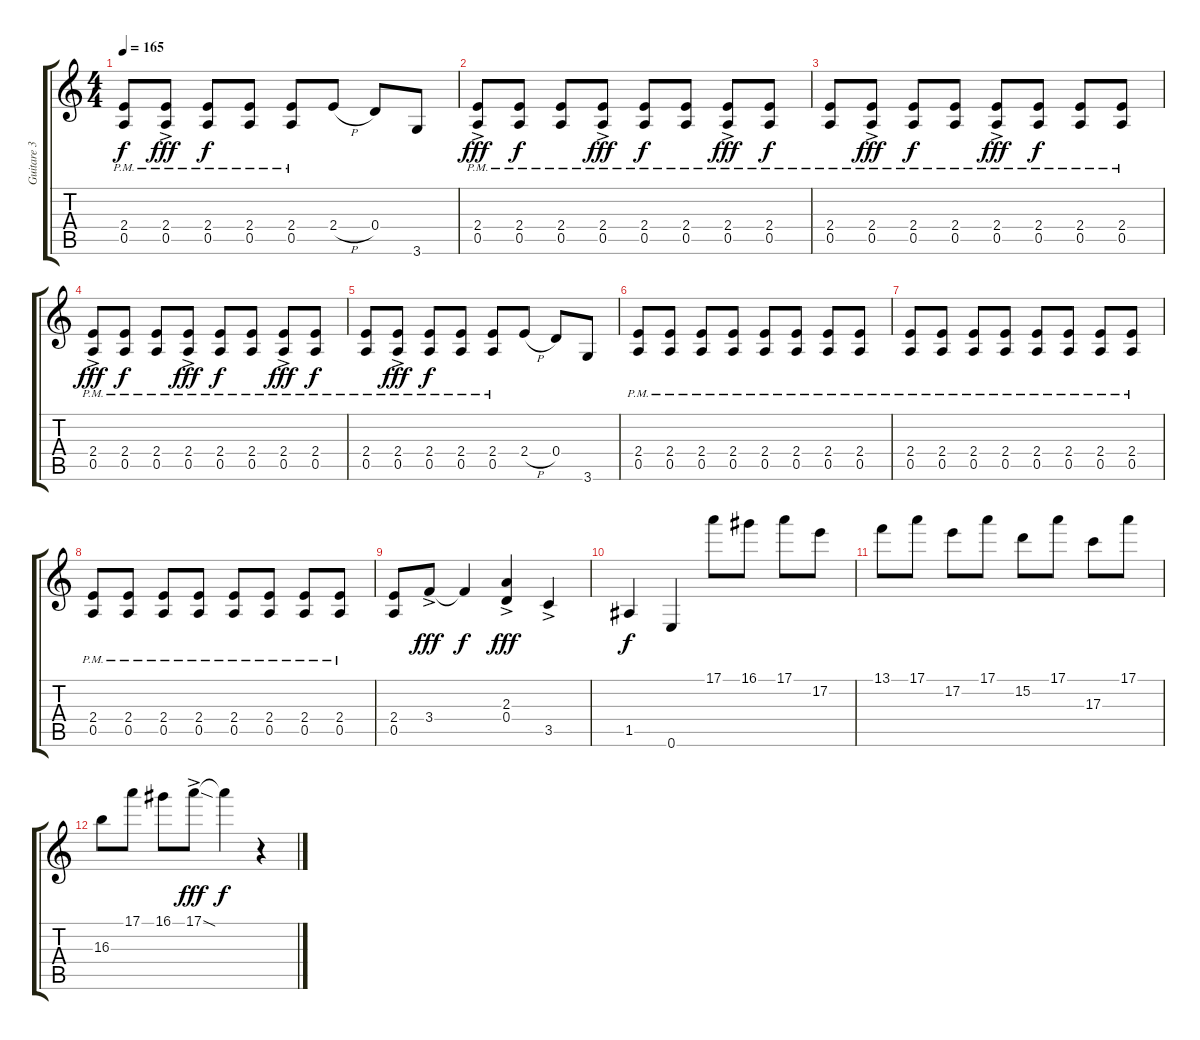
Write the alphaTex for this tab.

\track ("Guitare 3" "Guitare 3") {instrument overdrivenguitar}
\staff {score tabs}
\tuning (E4 B3 G3 D3 A2 E2) {hide}
\ts (4 4)
\tempo 165
\clef g2
\ks c
(2.4{pm} 0.5{pm}).8{dy f} (2.4{ac pm} 0.5{ac pm}).8{dy fff} (2.4{pm} 0.5{pm}).8{dy f} (2.4{pm} 0.5{pm}).8 (2.4{pm} 0.5{pm}).8 2.4{h}.8 0.4.8 3.6.8 |
(2.4{ac pm} 0.5{ac pm}).8{dy fff} (2.4{pm} 0.5{pm}).8{dy f} (2.4{pm} 0.5{pm}).8 (2.4{ac pm} 0.5{ac pm}).8{dy fff} (2.4{pm} 0.5{pm}).8{dy f} (2.4{pm} 0.5{pm}).8 (2.4{ac pm} 0.5{ac pm}).8{dy fff} (2.4{pm} 0.5{pm}).8{dy f} |
(2.4{pm} 0.5{pm}).8 (2.4{ac pm} 0.5{ac pm}).8{dy fff} (2.4{pm} 0.5{pm}).8{dy f} (2.4{pm} 0.5{pm}).8 (2.4{ac pm} 0.5{ac pm}).8{dy fff} (2.4{pm} 0.5{pm}).8{dy f} (2.4{pm} 0.5{pm}).8 (2.4{pm} 0.5{pm}).8 |
(2.4{ac pm} 0.5{ac pm}).8{dy fff} (2.4{pm} 0.5{pm}).8{dy f} (2.4{pm} 0.5{pm}).8 (2.4{ac pm} 0.5{ac pm}).8{dy fff} (2.4{pm} 0.5{pm}).8{dy f} (2.4{pm} 0.5{pm}).8 (2.4{ac pm} 0.5{ac pm}).8{dy fff} (2.4{pm} 0.5{pm}).8{dy f} |
(2.4{pm} 0.5{pm}).8 (2.4{ac pm} 0.5{ac pm}).8{dy fff} (2.4{pm} 0.5{pm}).8{dy f} (2.4{pm} 0.5{pm}).8 (2.4{pm} 0.5{pm}).8 2.4{h}.8 0.4.8 3.6.8 |
(2.4{pm} 0.5{pm}).8 (2.4{pm} 0.5{pm}).8 (2.4{pm} 0.5{pm}).8 (2.4{pm} 0.5{pm}).8 (2.4{pm} 0.5{pm}).8 (2.4{pm} 0.5{pm}).8 (2.4{pm} 0.5{pm}).8 (2.4{pm} 0.5{pm}).8 |
(2.4{pm} 0.5{pm}).8 (2.4{pm} 0.5{pm}).8 (2.4{pm} 0.5{pm}).8 (2.4{pm} 0.5{pm}).8 (2.4{pm} 0.5{pm}).8 (2.4{pm} 0.5{pm}).8 (2.4{pm} 0.5{pm}).8 (2.4{pm} 0.5{pm}).8 |
(2.4{pm} 0.5{pm}).8 (2.4{pm} 0.5{pm}).8 (2.4{pm} 0.5{pm}).8 (2.4{pm} 0.5{pm}).8 (2.4{pm} 0.5{pm}).8 (2.4{pm} 0.5{pm}).8 (2.4{pm} 0.5{pm}).8 (2.4{pm} 0.5{pm}).8 |
(2.4 0.5).8 3.4{ac}.8{dy fff} 3.4{t}.4{dy f} (2.3{ac} 0.4{ac}).4{dy fff} 3.5{ac}.4 |
1.5.4{dy f} 0.6.4 17.1.8 16.1.8 17.1.8 17.2.8 |
13.1.8 17.1.8 17.2.8 17.1.8 15.2.8 17.1.8 17.3.8 17.1.8 |
16.3.8 17.1.8 16.1.8 17.1{sod ac}.8{dy fff} 17.1{t}.4{dy f} r.4
